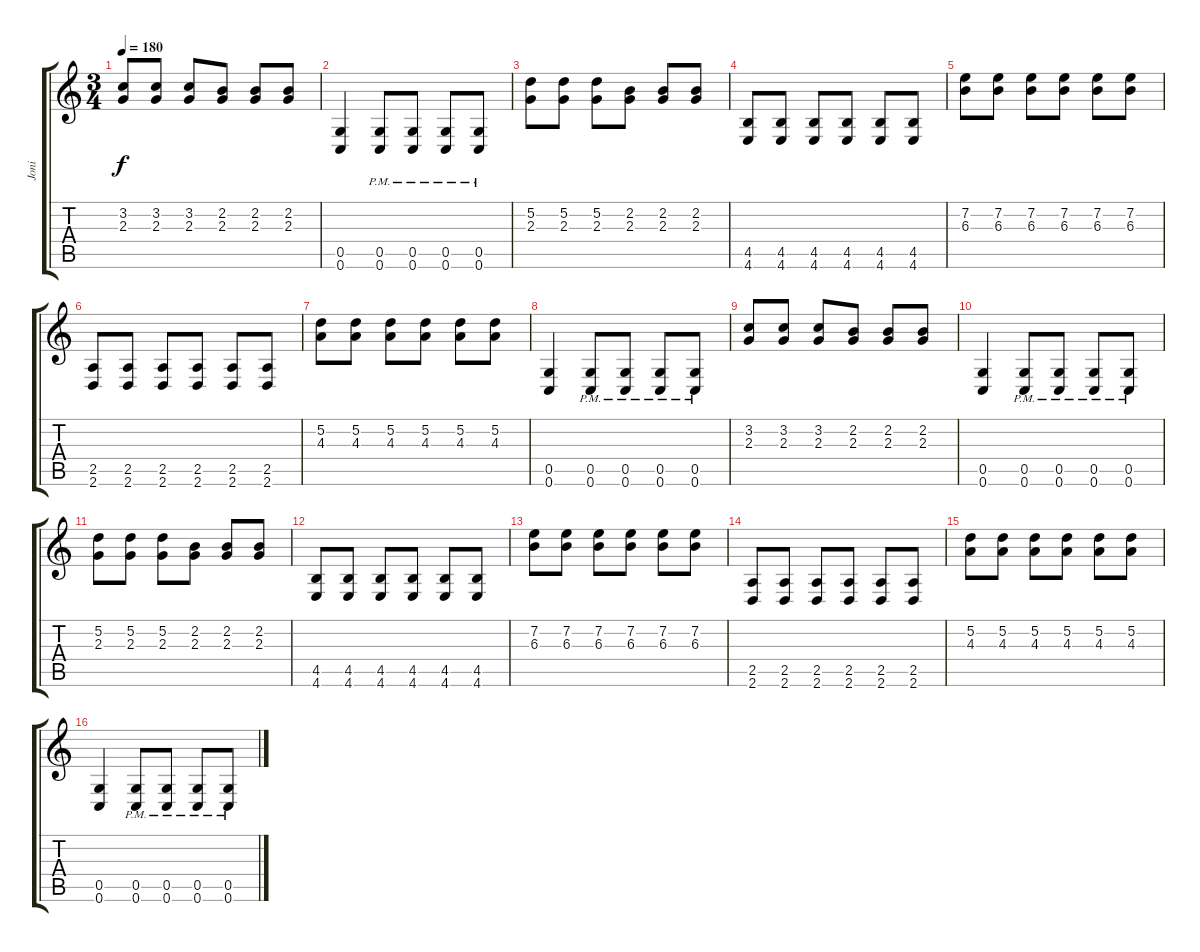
\track ("Joni" "Joni") {instrument distortionguitar}
\staff {score tabs}
\tuning (D4 A3 F3 C3 G2 C2) {hide}
\ts (3 4)
\tempo 180
\clef g2
\ks c
(3.2 2.3).8{dy f} (3.2 2.3).8 (3.2 2.3).8 (2.2 2.3).8 (2.2 2.3).8 (2.2 2.3).8 |
(0.5 0.6).4 (0.5{pm} 0.6{pm}).8 (0.5{pm} 0.6{pm}).8 (0.5{pm} 0.6{pm}).8 (0.5{pm} 0.6{pm}).8 |
(5.2 2.3).8 (5.2 2.3).8 (5.2 2.3).8 (2.2 2.3).8 (2.2 2.3).8 (2.2 2.3).8 |
(4.5 4.6).8 (4.5 4.6).8 (4.5 4.6).8 (4.5 4.6).8 (4.5 4.6).8 (4.5 4.6).8 |
(7.2 6.3).8 (7.2 6.3).8 (7.2 6.3).8 (7.2 6.3).8 (7.2 6.3).8 (7.2 6.3).8 |
(2.5 2.6).8 (2.5 2.6).8 (2.5 2.6).8 (2.5 2.6).8 (2.5 2.6).8 (2.5 2.6).8 |
(5.2 4.3).8 (5.2 4.3).8 (5.2 4.3).8 (5.2 4.3).8 (5.2 4.3).8 (5.2 4.3).8 |
(0.5 0.6).4 (0.5 0.6{pm}).8 (0.5 0.6{pm}).8 (0.5 0.6{pm}).8 (0.5 0.6{pm}).8 |
(3.2 2.3).8 (3.2 2.3).8 (3.2 2.3).8 (2.2 2.3).8 (2.2 2.3).8 (2.2 2.3).8 |
(0.5 0.6).4 (0.5{pm} 0.6{pm}).8 (0.5{pm} 0.6{pm}).8 (0.5{pm} 0.6{pm}).8 (0.5{pm} 0.6{pm}).8 |
(5.2 2.3).8 (5.2 2.3).8 (5.2 2.3).8 (2.2 2.3).8 (2.2 2.3).8 (2.2 2.3).8 |
(4.5 4.6).8 (4.5 4.6).8 (4.5 4.6).8 (4.5 4.6).8 (4.5 4.6).8 (4.5 4.6).8 |
(7.2 6.3).8 (7.2 6.3).8 (7.2 6.3).8 (7.2 6.3).8 (7.2 6.3).8 (7.2 6.3).8 |
(2.5 2.6).8 (2.5 2.6).8 (2.5 2.6).8 (2.5 2.6).8 (2.5 2.6).8 (2.5 2.6).8 |
(5.2 4.3).8 (5.2 4.3).8 (5.2 4.3).8 (5.2 4.3).8 (5.2 4.3).8 (5.2 4.3).8 |
(0.5 0.6).4 (0.5 0.6{pm}).8 (0.5 0.6{pm}).8 (0.5 0.6{pm}).8 (0.5 0.6{pm}).8
